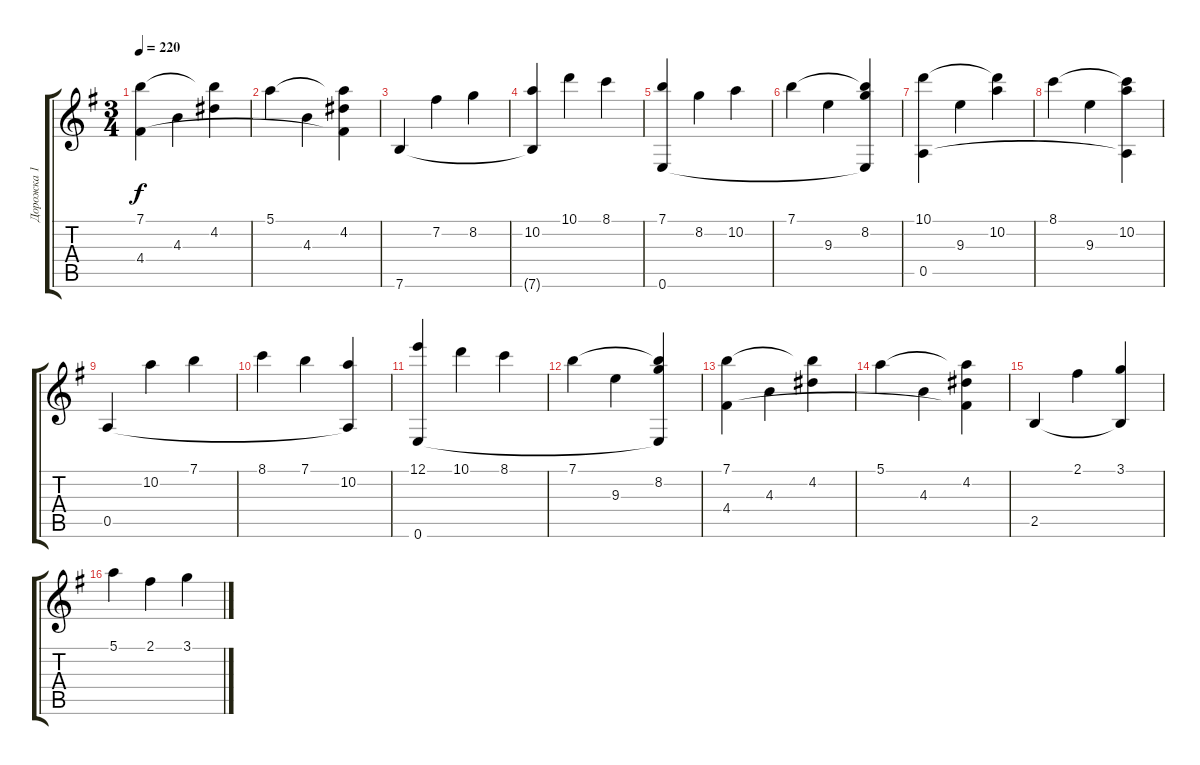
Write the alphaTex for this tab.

\track ("Дорожка 1" "Дорожка 1") {instrument acousticguitarnylon}
\staff {score tabs}
\tuning (E4 B3 G3 D3 A2 E2) {hide}
\ts (3 4)
\tempo 220
\clef g2
\ks eminor
(7.1 4.4).4{dy f} 4.3.4 (7.1{t} 4.2).4 |
5.1.4 4.3.4 (5.1{t} 4.2 4.4{t}).4 |
7.6.4 7.2.4 8.2.4 |
(10.2 7.6{t}).4 10.1.4 8.1.4 |
(7.1 0.6).4 8.2.4 10.2.4 |
7.1.4 9.3.4 (7.1{t} 8.2 0.6{t}).4 |
(10.1 0.5).4 9.3.4 (10.1{t} 10.2).4 |
8.1.4 9.3.4 (8.1{t} 10.2 0.5{t}).4 |
0.5.4 10.2.4 7.1.4 |
8.1.4 7.1.4 (10.2 0.5{t}).4 |
(12.1 0.6).4 10.1.4 8.1.4 |
7.1.4 9.3.4 (7.1{t} 8.2 0.6{t}).4 |
(7.1 4.4).4 4.3.4 (7.1{t} 4.2).4 |
5.1.4 4.3.4 (5.1{t} 4.2 4.4{t}).4 |
2.5.4 2.1.4 (3.1 2.5{t}).4 |
5.1.4 2.1.4 3.1.4
